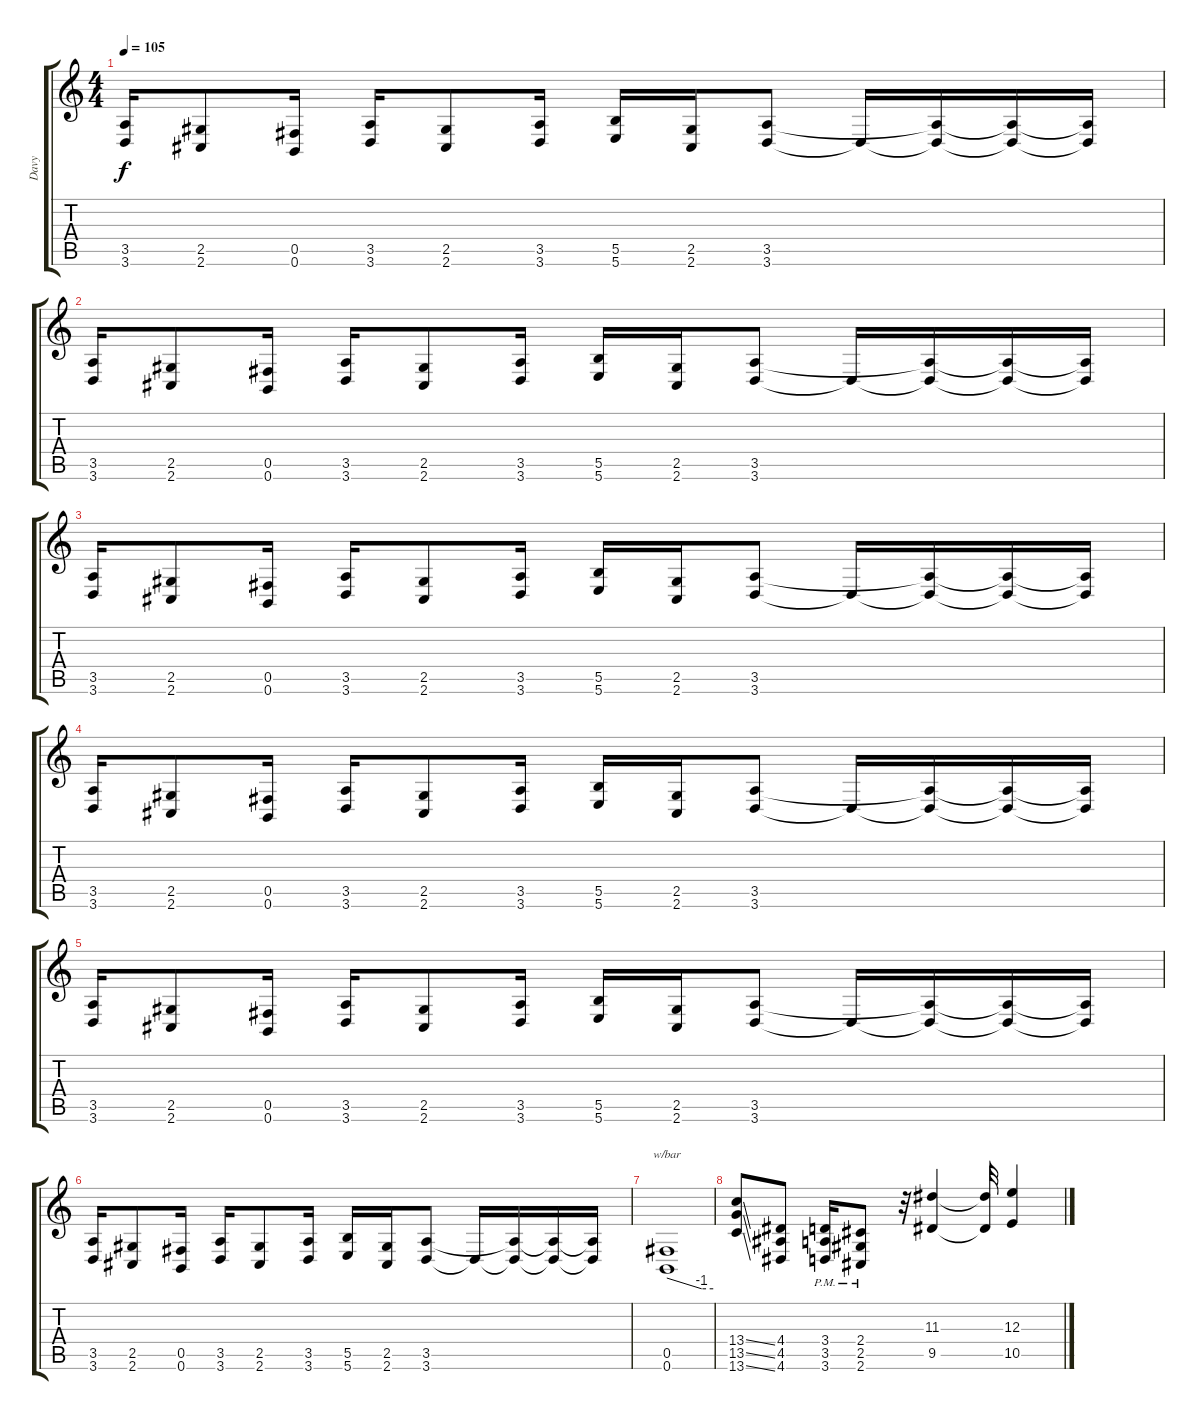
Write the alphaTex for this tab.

\track ("Davy" "Davy") {instrument distortionguitar}
\staff {score tabs}
\tuning (Db4 Ab3 E3 B2 Gb2 B1) {hide}
\ts (4 4)
\tempo 105
\clef g2
\ks c
(3.5 3.6).16{dy f} (2.5 2.6).8 (0.5 0.6).16 (3.5 3.6).16 (2.5 2.6).8 (3.5 3.6).16 (5.5 5.6).16 (2.5 2.6).16 (3.5 3.6).8 3.6{t}.16 (3.5{t} 3.6{t}).16 (3.5{t} 3.6{t}).16 (3.5{t} 3.6{t}).16 |
(3.5 3.6).16 (2.5 2.6).8 (0.5 0.6).16 (3.5 3.6).16 (2.5 2.6).8 (3.5 3.6).16 (5.5 5.6).16 (2.5 2.6).16 (3.5 3.6).8 3.6{t}.16 (3.5{t} 3.6{t}).16 (3.5{t} 3.6{t}).16 (3.5{t} 3.6{t}).16 |
(3.5 3.6).16 (2.5 2.6).8 (0.5 0.6).16 (3.5 3.6).16 (2.5 2.6).8 (3.5 3.6).16 (5.5 5.6).16 (2.5 2.6).16 (3.5 3.6).8 3.6{t}.16 (3.5{t} 3.6{t}).16 (3.5{t} 3.6{t}).16 (3.5{t} 3.6{t}).16 |
(3.5 3.6).16 (2.5 2.6).8 (0.5 0.6).16 (3.5 3.6).16 (2.5 2.6).8 (3.5 3.6).16 (5.5 5.6).16 (2.5 2.6).16 (3.5 3.6).8 3.6{t}.16 (3.5{t} 3.6{t}).16 (3.5{t} 3.6{t}).16 (3.5{t} 3.6{t}).16 |
(3.5 3.6).16 (2.5 2.6).8 (0.5 0.6).16 (3.5 3.6).16 (2.5 2.6).8 (3.5 3.6).16 (5.5 5.6).16 (2.5 2.6).16 (3.5 3.6).8 3.6{t}.16 (3.5{t} 3.6{t}).16 (3.5{t} 3.6{t}).16 (3.5{t} 3.6{t}).16 |
(3.5 3.6).16 (2.5 2.6).8 (0.5 0.6).16 (3.5 3.6).16 (2.5 2.6).8 (3.5 3.6).16 (5.5 5.6).16 (2.5 2.6).16 (3.5 3.6).8 3.6{t}.16 (3.5{t} 3.6{t}).16 (3.5{t} 3.6{t}).16 (3.5{t} 3.6{t}).16 |
(0.5 0.6).1{tbe (custom default 0 0 45 -4 60 -4)} |
(13.4{ss} 13.5{ss} 13.6{ss}).8 (4.4 4.5 4.6).8 (3.4{pm} 3.5{pm} 3.6{pm}).16 (2.4{pm} 2.5{pm} 2.6{pm}).8 r.32 (11.3 9.5).4 (11.3{t} 9.5{t}).32 (12.3 10.5).4
